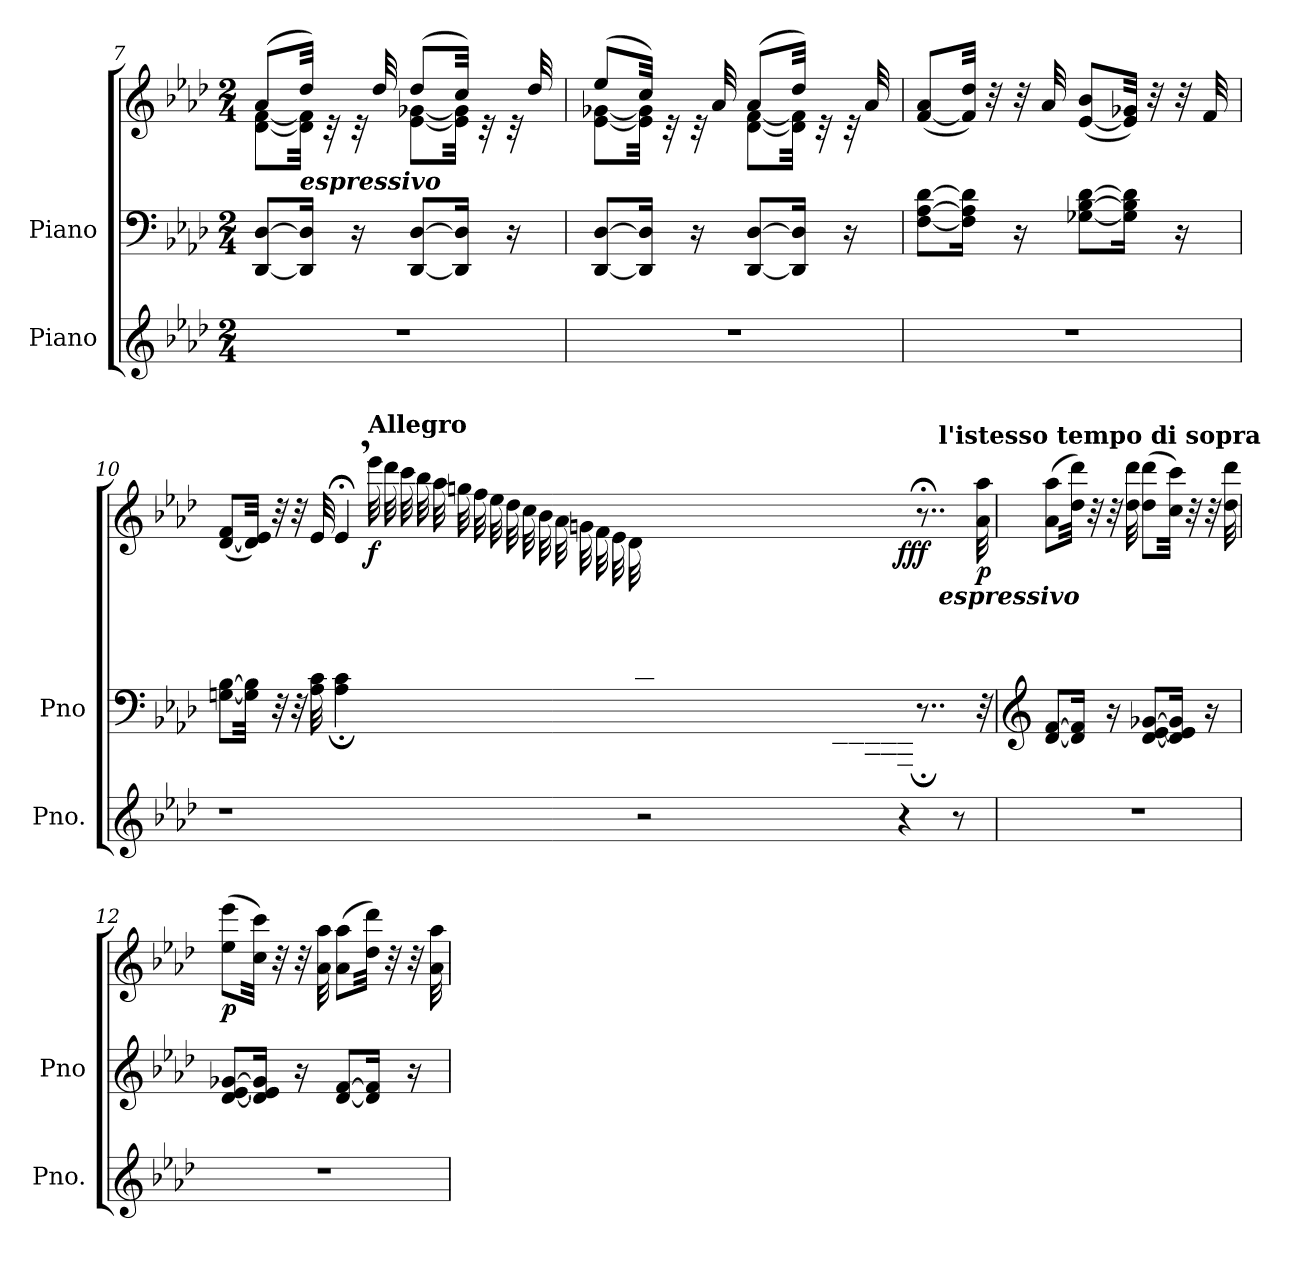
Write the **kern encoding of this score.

**kern	**kern	**kern	**dynam
*part2	*part1	*part1	*part1
*staff3	*staff2	*staff1	*staff1/2
*I"Piano	*I"Piano	*	*
*I'Pno.	*I'Pno	*	*
*clefG2	*clefF4	*clefG2	*
*k[b-e-a-d-]	*k[b-e-a-d-]	*k[b-e-a-d-]	*
*M2/4	*M2/4	*M2/4	*
=7	=7	=7	=7
*	*	*^	*
2r	[8DD-/ [8D-/L	(>8a-/L	[8d-\ [8f\L	.
!	!	!LO:TX:b:Bi:t=espressivo	!	!
.	16DD-/] 16D-/]Jk	32dd-/Jkk)	32d-\] 32f\]Jkk	.
.	.	32rc	16.ryy	.
.	16r	32rc	.	.
.	.	32dd-/	.	.
.	[8DD-/ [8D-/L	(>8dd-/L	[8e-\ [8g-X\L	.
.	16DD-/] 16D-/]Jk	32cc/Jkk)	32e-\] 32g-\]Jkk	.
.	.	32rc	16.ryy	.
.	16r	32rc	.	.
.	.	32dd-/	.	.
=8	=8	=8	=8	=8
2r	[8DD-/ [8D-/L	(>8ee-/L	[8e-\ [8g-X\L	.
.	16DD-/] 16D-/]Jk	32cc/Jkk)	32e-\] 32g-\]Jkk	.
.	.	32rc	16.ryy	.
.	16r	32rc	.	.
.	.	32a-/	.	.
.	[8DD-/ [8D-/L	(>8a-/L	[8d-\ [8f\L	.
.	16DD-/] 16D-/]Jk	32dd-/Jkk)	32d-\] 32f\]Jkk	.
.	.	32rc	16.ryy	.
.	16r	32rc	.	.
.	.	32a-/	.	.
*	*	*v	*v	*
=9	=9	=9	=9
2r	[8F\ [8A-\ [8d-\L	(>[8f/ 8a-/L	.
.	16F\] 16A-\] 16d-\]Jk	32f/] 32dd-/Jkk)	.
.	.	32r	.
.	16r	32r	.
.	.	32a-/	.
.	[8G-X\ [8B-\ [8d-\L	(>[8e-/ 8b-/L	.
.	16G-\] 16B-\] 16d-\]Jk	32e-/] 32g-X/Jkk)	.
.	.	32r	.
.	16r	32r	.
.	.	32f/	.
!!LO:LB:g=z
=10	=10	=10	=10
*	*^	*^	*
1r	1ryy	[8Gn\ [8B-\L	(>[8d-/ 8f/L	1ryy	.
.	.	32G\] 32B-\]Jkk	32d-/] 32e-/Jkk)	.	.
.	.	32r	32r	.	.
.	.	32r	32r	.	.
*	*	*	*MM25	*	*
.	.	32A-\ 32c\	32e-/	.	.
.	.	4A-\;< 4c\;<	4e-;<,/	.	.
*	*	*	*MM90	*	*
!	!	!	!LO:TX:a:B:t=Allegro	!	!
!	!	!	!	!	!LO:DY:b
.	.	2ryy	32eee-\LLL	.	f
.	.	.	32ddd-\	.	.
.	.	.	32ccc\	.	.
.	.	.	32bb-\	.	.
.	.	.	32aa-\	.	.
.	.	.	32ggn\	.	.
.	.	.	32ff\	.	.
.	.	.	32ee-\	.	.
.	.	.	32dd-\	.	.
.	.	.	32cc\	.	.
.	.	.	32b-\	.	.
.	.	.	32a-\	.	.
.	.	.	32gn\	.	.
.	.	.	32f\	.	.
.	.	.	32e-\	.	.
.	.	.	32d-\	.	.
2r	32c/	4.ryy	2ryy	2ryy	.
.	32B-/	.	.	.	.
.	32A-/	.	.	.	.
.	32G/	.	.	.	.
.	32F/	.	.	.	.
.	32E-/	.	.	.	.
.	32D-/	.	.	.	.
.	32C/	.	.	.	.
.	32BB-/	.	.	.	.
.	32AA-/	.	.	.	.
.	32GG/	.	.	.	.
.	32FF/	.	.	.	.
.	32EE-/	8ryy	.	.	.
.	32DD-/	.	.	.	.
.	32CC/	.	.	.	.
.	32BBB-/	.	.	.	.
*	*	*	*MM1	*	*
!	!	!	!	!	!LO:DY:b
4r	32AAA-'/JJJ	16ryy	32ryy	8.ryy	fff
*	*	*	*MM15	*	*
.	4ryy	.	32ryy	.	.
.	.	8..r;<	8..r;<	.	.
!	!	!	!	!LO:TX:b:Bi:t=espressivo	!
!	!	!	!	!LO:TX:a:B:t=l'istesso tempo di sopra	!
.	.	.	.	8.ryy	.
8r	.	.	.	.	.
.	16.ryy	16ryy	16ryy	.	.
!	!	!	!	!	!LO:DY:b
.	.	32r	32a-\ 32aa-\	.	p
*	*v	*v	*	*	*
*	*	*v	*v	*
=11	=11	=11	=11
*	*clefG2	*	*
*	*	*MM30	*
2r	[8d-/ [8f/L	(>8a-\ 8aa-\L	.
.	16d-/] 16f/]Jk	32dd-\ 32ddd-\Jkk)	.
.	.	32r	.
.	16r	32r	.
.	.	32dd-\ 32ddd-\	.
.	[8d-/ [8e-/ [8g-X/L	(>8dd-\ 8ddd-\L	.
.	16d-/] 16e-/] 16g-/]Jk	32cc\ 32ccc\Jkk)	.
.	.	32r	.
.	16r	32r	.
.	.	32dd-\ 32ddd-\	.
!!LO:LB:g=z
=12	=12	=12	=12
!	!	!	!LO:DY:b
2r	[8d-/ [8e-/ [8g-X/L	(>8ee-\ 8eee-\L	p
.	16d-/] 16e-/] 16g-/]Jk	32cc\ 32ccc\Jkk)	.
.	.	32r	.
.	16r	32r	.
.	.	32a-\ 32aa-\	.
.	[8d-/ [8f/L	(>8a-\ 8aa-\L	.
.	16d-/] 16f/]Jk	32dd-\ 32ddd-\Jkk)	.
.	.	32r	.
.	16r	32r	.
.	.	32a-\ 32aa-\	.
=	=	=	=
*-	*-	*-	*-
